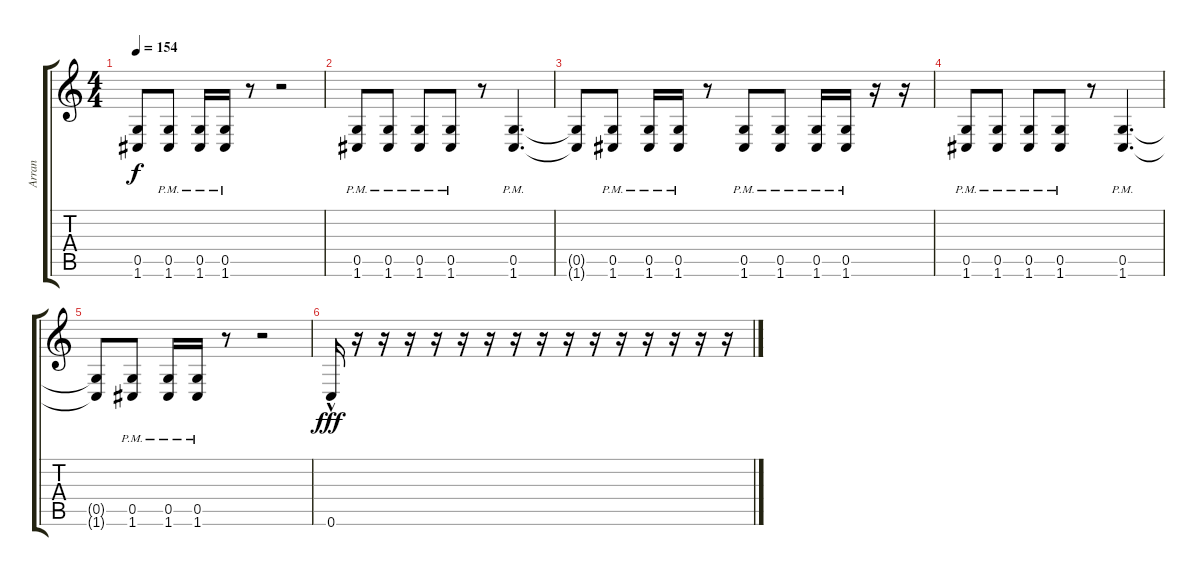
\track ("Arran" "Arran") {instrument distortionguitar}
\staff {score tabs}
\tuning (D4 A3 F3 C3 G2 C2) {hide}
\ts (4 4)
\tempo 154
\clef g2
\ks c
(0.5{t} 1.6{t}).8{dy f} (0.5{pm} 1.6{pm}).8 (0.5{pm} 1.6{pm}).16 (0.5{pm} 1.6{pm}).16 r.8 r.2 |
(0.5{pm} 1.6{pm}).8 (0.5{pm} 1.6{pm}).8 (0.5{pm} 1.6{pm}).8 (0.5{pm} 1.6{pm}).8 r.8 (0.5{pm} 1.6{pm}).4{d} |
(0.5{t} 1.6{t}).8 (0.5{pm} 1.6{pm}).8 (0.5{pm} 1.6{pm}).16 (0.5{pm} 1.6{pm}).16 r.8 (0.5{pm} 1.6{pm}).8 (0.5{pm} 1.6{pm}).8 (0.5{pm} 1.6{pm}).16 (0.5{pm} 1.6{pm}).16 r.16 r.16 |
(0.5{pm} 1.6{pm}).8 (0.5{pm} 1.6{pm}).8 (0.5{pm} 1.6{pm}).8 (0.5{pm} 1.6{pm}).8 r.8 (0.5{pm} 1.6{pm}).4{d} |
(0.5{t} 1.6{t}).8 (0.5{pm} 1.6{pm}).8 (0.5{pm} 1.6{pm}).16 (0.5{pm} 1.6{pm}).16 r.8 r.2 |
0.6{hac}.16{dy fff} r.16 r.16 r.16 r.16 r.16 r.16 r.16 r.16 r.16 r.16 r.16 r.16 r.16 r.16 r.16
